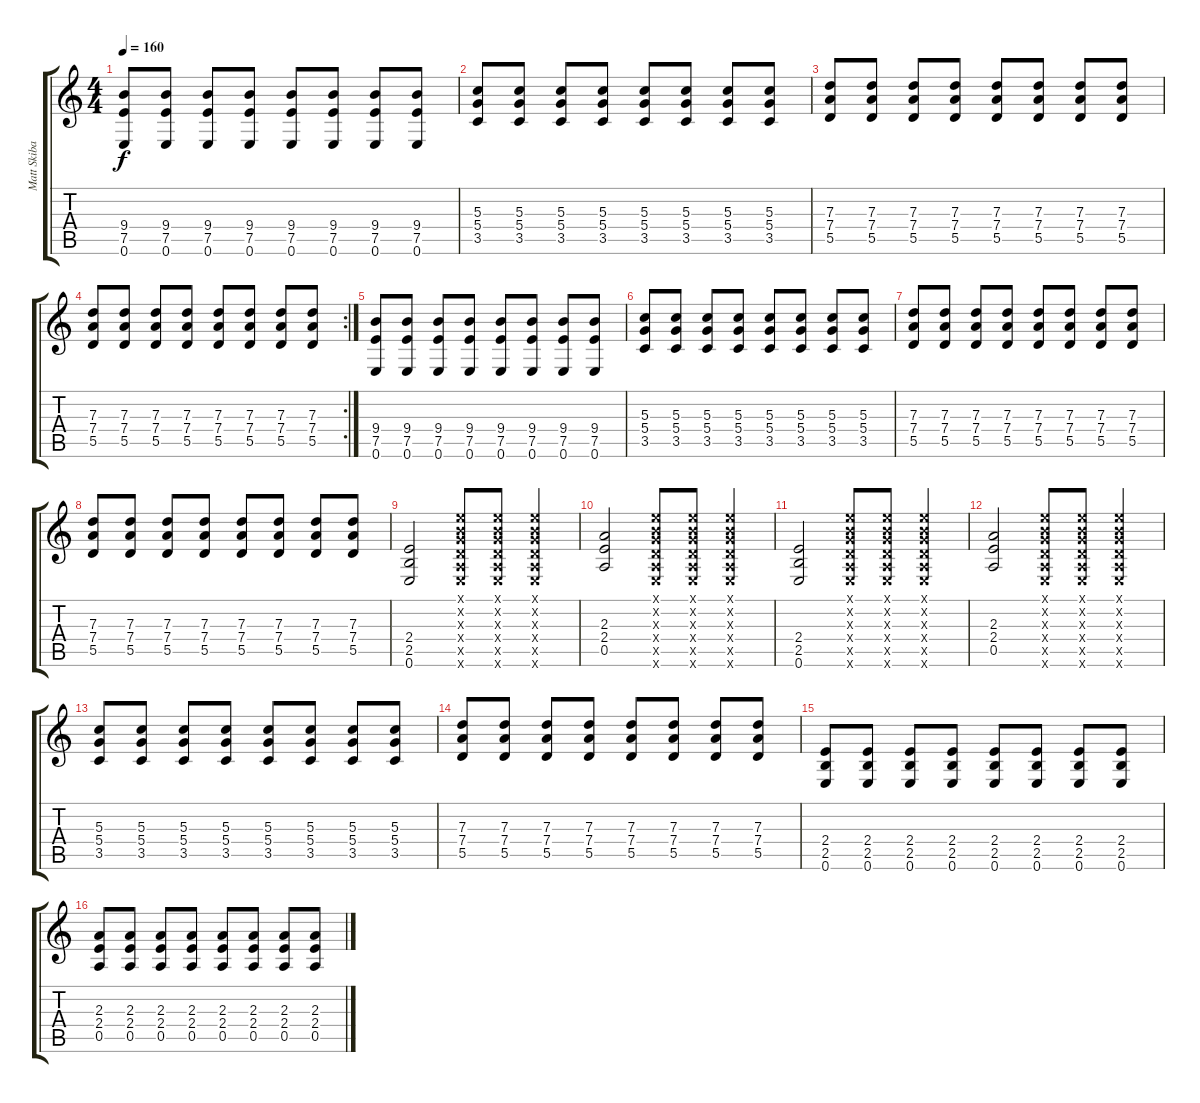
\track ("Matt Skiba" "Matt Skiba") {instrument distortionguitar}
\staff {score tabs}
\tuning (E4 B3 G3 D3 A2 E2) {hide}
\ts (4 4)
\tempo 160
\clef g2
\ks c
(9.4 7.5 0.6).8{dy f} (9.4 7.5 0.6).8 (9.4 7.5 0.6).8 (9.4 7.5 0.6).8 (9.4 7.5 0.6).8 (9.4 7.5 0.6).8 (9.4 7.5 0.6).8 (9.4 7.5 0.6).8 |
(5.3 5.4 3.5).8 (5.3 5.4 3.5).8 (5.3 5.4 3.5).8 (5.3 5.4 3.5).8 (5.3 5.4 3.5).8 (5.3 5.4 3.5).8 (5.3 5.4 3.5).8 (5.3 5.4 3.5).8 |
(7.3 7.4 5.5).8 (7.3 7.4 5.5).8 (7.3 7.4 5.5).8 (7.3 7.4 5.5).8 (7.3 7.4 5.5).8 (7.3 7.4 5.5).8 (7.3 7.4 5.5).8 (7.3 7.4 5.5).8 |
\rc 2
(7.3 7.4 5.5).8 (7.3 7.4 5.5).8 (7.3 7.4 5.5).8 (7.3 7.4 5.5).8 (7.3 7.4 5.5).8 (7.3 7.4 5.5).8 (7.3 7.4 5.5).8 (7.3 7.4 5.5).8 |
(9.4 7.5 0.6).8 (9.4 7.5 0.6).8 (9.4 7.5 0.6).8 (9.4 7.5 0.6).8 (9.4 7.5 0.6).8 (9.4 7.5 0.6).8 (9.4 7.5 0.6).8 (9.4 7.5 0.6).8 |
(5.3 5.4 3.5).8 (5.3 5.4 3.5).8 (5.3 5.4 3.5).8 (5.3 5.4 3.5).8 (5.3 5.4 3.5).8 (5.3 5.4 3.5).8 (5.3 5.4 3.5).8 (5.3 5.4 3.5).8 |
(7.3 7.4 5.5).8 (7.3 7.4 5.5).8 (7.3 7.4 5.5).8 (7.3 7.4 5.5).8 (7.3 7.4 5.5).8 (7.3 7.4 5.5).8 (7.3 7.4 5.5).8 (7.3 7.4 5.5).8 |
(7.3 7.4 5.5).8 (7.3 7.4 5.5).8 (7.3 7.4 5.5).8 (7.3 7.4 5.5).8 (7.3 7.4 5.5).8 (7.3 7.4 5.5).8 (7.3 7.4 5.5).8 (7.3 7.4 5.5).8 |
(2.4 2.5 0.6).2 (0.1{x} 0.2{x} 0.3{x} 0.4{x} 0.5{x} 0.6{x}).8 (0.1{x} 0.2{x} 0.3{x} 0.4{x} 0.5{x} 0.6{x}).8 (0.1{x} 0.2{x} 0.3{x} 0.4{x} 0.5{x} 0.6{x}).4 |
(2.3 2.4 0.5).2 (0.1{x} 0.2{x} 0.3{x} 0.4{x} 0.5{x} 0.6{x}).8 (0.1{x} 0.2{x} 0.3{x} 0.4{x} 0.5{x} 0.6{x}).8 (0.1{x} 0.2{x} 0.3{x} 0.4{x} 0.5{x} 0.6{x}).4 |
(2.4 2.5 0.6).2 (0.1{x} 0.2{x} 0.3{x} 0.4{x} 0.5{x} 0.6{x}).8 (0.1{x} 0.2{x} 0.3{x} 0.4{x} 0.5{x} 0.6{x}).8 (0.1{x} 0.2{x} 0.3{x} 0.4{x} 0.5{x} 0.6{x}).4 |
(2.3 2.4 0.5).2 (0.1{x} 0.2{x} 0.3{x} 0.4{x} 0.5{x} 0.6{x}).8 (0.1{x} 0.2{x} 0.3{x} 0.4{x} 0.5{x} 0.6{x}).8 (0.1{x} 0.2{x} 0.3{x} 0.4{x} 0.5{x} 0.6{x}).4 |
(5.3 5.4 3.5).8 (5.3 5.4 3.5).8 (5.3 5.4 3.5).8 (5.3 5.4 3.5).8 (5.3 5.4 3.5).8 (5.3 5.4 3.5).8 (5.3 5.4 3.5).8 (5.3 5.4 3.5).8 |
(7.3 7.4 5.5).8 (7.3 7.4 5.5).8 (7.3 7.4 5.5).8 (7.3 7.4 5.5).8 (7.3 7.4 5.5).8 (7.3 7.4 5.5).8 (7.3 7.4 5.5).8 (7.3 7.4 5.5).8 |
(2.4 2.5 0.6).8 (2.4 2.5 0.6).8 (2.4 2.5 0.6).8 (2.4 2.5 0.6).8 (2.4 2.5 0.6).8 (2.4 2.5 0.6).8 (2.4 2.5 0.6).8 (2.4 2.5 0.6).8 |
(2.3 2.4 0.5).8 (2.3 2.4 0.5).8 (2.3 2.4 0.5).8 (2.3 2.4 0.5).8 (2.3 2.4 0.5).8 (2.3 2.4 0.5).8 (2.3 2.4 0.5).8 (2.3 2.4 0.5).8
